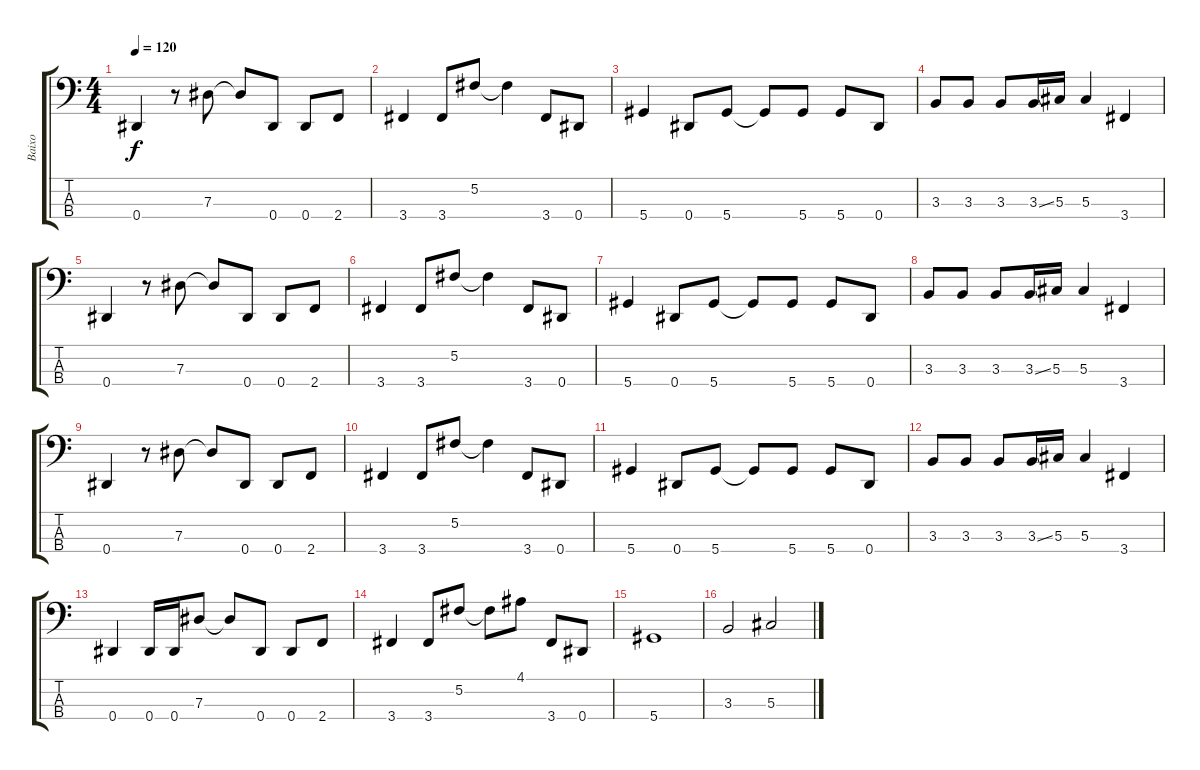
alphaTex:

\track ("Baixo" "Baixo") {instrument contrabass}
\staff {score tabs}
\tuning (Gb2 Db2 Ab1 Eb1) {hide}
\ts (4 4)
\tempo 120
\clef f4
\ks c
0.4.4{dy f} r.8 7.3.8 7.3{t}.8 0.4.8 0.4.8 2.4.8 |
3.4.4 3.4.8 5.2.8 5.2{t}.4 3.4.8 0.4.8 |
5.4.4 0.4.8 5.4.8 5.4{t}.8 5.4.8 5.4.8 0.4.8 |
3.3.8 3.3.8 3.3.8 3.3{ss}.16 5.3.16 5.3.4 3.4.4 |
0.4.4 r.8 7.3.8 7.3{t}.8 0.4.8 0.4.8 2.4.8 |
3.4.4 3.4.8 5.2.8 5.2{t}.4 3.4.8 0.4.8 |
5.4.4 0.4.8 5.4.8 5.4{t}.8 5.4.8 5.4.8 0.4.8 |
3.3.8 3.3.8 3.3.8 3.3{ss}.16 5.3.16 5.3.4 3.4.4 |
0.4.4 r.8 7.3.8 7.3{t}.8 0.4.8 0.4.8 2.4.8 |
3.4.4 3.4.8 5.2.8 5.2{t}.4 3.4.8 0.4.8 |
5.4.4 0.4.8 5.4.8 5.4{t}.8 5.4.8 5.4.8 0.4.8 |
3.3.8 3.3.8 3.3.8 3.3{ss}.16 5.3.16 5.3.4 3.4.4 |
0.4.4 0.4.16 0.4.16 7.3.8 7.3{t}.8 0.4.8 0.4.8 2.4.8 |
3.4.4 3.4.8 5.2.8 5.2{t}.8 4.1.8 3.4.8 0.4.8 |
5.4.1 |
3.3.2 5.3.2
